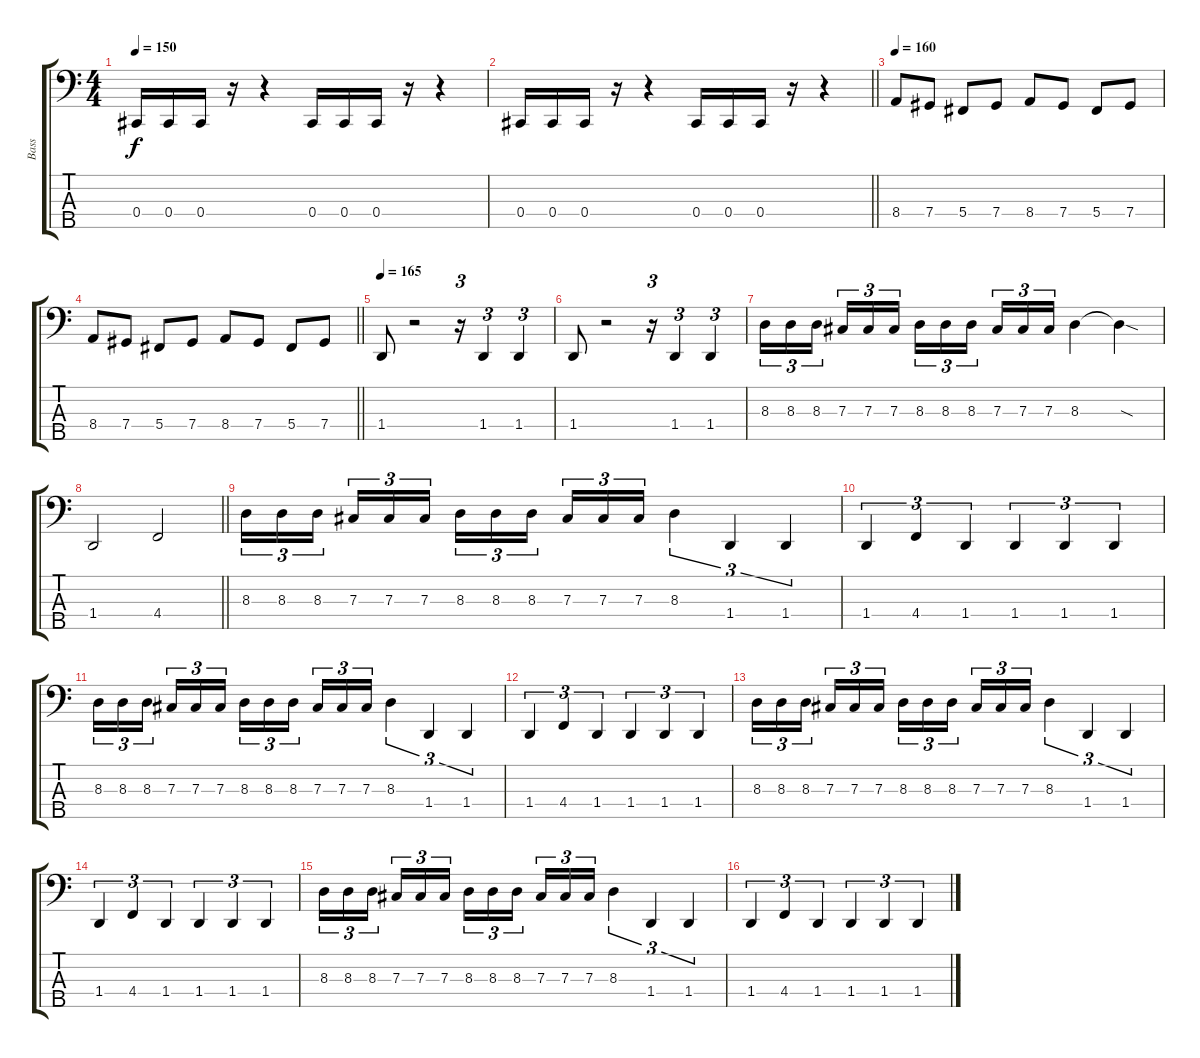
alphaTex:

\track ("Bass" "Bass") {instrument electricbassfinger}
\staff {score tabs}
\tuning (E2 B1 Gb1 Db1 Ab0) {hide}
\ts (4 4)
\tempo 150
\clef f4
\ks c
0.4.16{dy f} 0.4.16 0.4.16 r.16 r.4 0.4.16 0.4.16 0.4.16 r.16 r.4 |
\barLineRight lightlight
0.4.16 0.4.16 0.4.16 r.16 r.4 0.4.16 0.4.16 0.4.16 r.16 r.4 |
\tempo 160
8.4.8 7.4.8 5.4.8 7.4.8 8.4.8 7.4.8 5.4.8 7.4.8 |
\barLineRight lightlight
8.4.8 7.4.8 5.4.8 7.4.8 8.4.8 7.4.8 5.4.8 7.4.8 |
\tempo 165
1.4.8 r.2 r.16{tu (3 2)} 1.4.4{tu (3 2)} 1.4.4{tu (3 2)} |
1.4.8 r.2 r.16{tu (3 2)} 1.4.4{tu (3 2)} 1.4.4{tu (3 2)} |
8.3.16{tu (3 2)} 8.3.16{tu (3 2)} 8.3.16{tu (3 2)} 7.3.16{tu (3 2)} 7.3.16{tu (3 2)} 7.3.16{tu (3 2)} 8.3.16{tu (3 2)} 8.3.16{tu (3 2)} 8.3.16{tu (3 2)} 7.3.16{tu (3 2)} 7.3.16{tu (3 2)} 7.3.16{tu (3 2)} 8.3.4 8.3{sod t}.4 |
\barLineRight lightlight
1.4.2 4.4.2 |
8.3.16{tu (3 2)} 8.3.16{tu (3 2)} 8.3.16{tu (3 2)} 7.3.16{tu (3 2)} 7.3.16{tu (3 2)} 7.3.16{tu (3 2)} 8.3.16{tu (3 2)} 8.3.16{tu (3 2)} 8.3.16{tu (3 2)} 7.3.16{tu (3 2)} 7.3.16{tu (3 2)} 7.3.16{tu (3 2)} 8.3.4{tu (3 2)} 1.4.4{tu (3 2)} 1.4.4{tu (3 2)} |
1.4.4{tu (3 2)} 4.4.4{tu (3 2)} 1.4.4{tu (3 2)} 1.4.4{tu (3 2)} 1.4.4{tu (3 2)} 1.4.4{tu (3 2)} |
8.3.16{tu (3 2)} 8.3.16{tu (3 2)} 8.3.16{tu (3 2)} 7.3.16{tu (3 2)} 7.3.16{tu (3 2)} 7.3.16{tu (3 2)} 8.3.16{tu (3 2)} 8.3.16{tu (3 2)} 8.3.16{tu (3 2)} 7.3.16{tu (3 2)} 7.3.16{tu (3 2)} 7.3.16{tu (3 2)} 8.3.4{tu (3 2)} 1.4.4{tu (3 2)} 1.4.4{tu (3 2)} |
1.4.4{tu (3 2)} 4.4.4{tu (3 2)} 1.4.4{tu (3 2)} 1.4.4{tu (3 2)} 1.4.4{tu (3 2)} 1.4.4{tu (3 2)} |
8.3.16{tu (3 2)} 8.3.16{tu (3 2)} 8.3.16{tu (3 2)} 7.3.16{tu (3 2)} 7.3.16{tu (3 2)} 7.3.16{tu (3 2)} 8.3.16{tu (3 2)} 8.3.16{tu (3 2)} 8.3.16{tu (3 2)} 7.3.16{tu (3 2)} 7.3.16{tu (3 2)} 7.3.16{tu (3 2)} 8.3.4{tu (3 2)} 1.4.4{tu (3 2)} 1.4.4{tu (3 2)} |
1.4.4{tu (3 2)} 4.4.4{tu (3 2)} 1.4.4{tu (3 2)} 1.4.4{tu (3 2)} 1.4.4{tu (3 2)} 1.4.4{tu (3 2)} |
8.3.16{tu (3 2)} 8.3.16{tu (3 2)} 8.3.16{tu (3 2)} 7.3.16{tu (3 2)} 7.3.16{tu (3 2)} 7.3.16{tu (3 2)} 8.3.16{tu (3 2)} 8.3.16{tu (3 2)} 8.3.16{tu (3 2)} 7.3.16{tu (3 2)} 7.3.16{tu (3 2)} 7.3.16{tu (3 2)} 8.3.4{tu (3 2)} 1.4.4{tu (3 2)} 1.4.4{tu (3 2)} |
1.4.4{tu (3 2)} 4.4.4{tu (3 2)} 1.4.4{tu (3 2)} 1.4.4{tu (3 2)} 1.4.4{tu (3 2)} 1.4.4{tu (3 2)}
